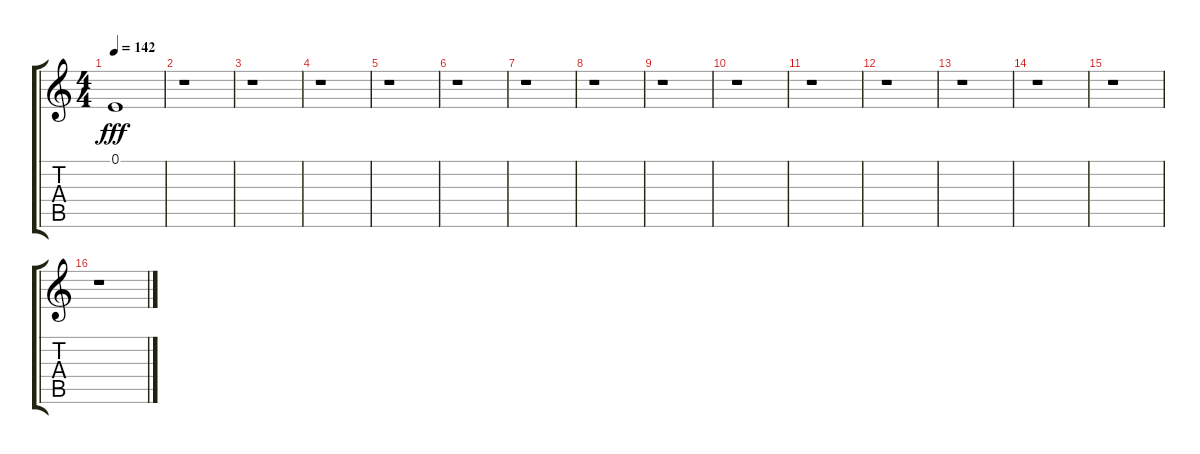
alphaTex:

\track "" {instrument synthstrings1}
\staff {score tabs}
\tuning (E4 B3 G3 D3 A2 E2) {hide}
\ts (4 4)
\tempo 142
\clef g2
\ks c
0.1.1{dy fff} |
r.1 |
r.1 |
r.1 |
r.1 |
r.1 |
r.1 |
r.1 |
r.1 |
r.1 |
r.1 |
r.1 |
r.1 |
r.1 |
r.1 |
r.1
